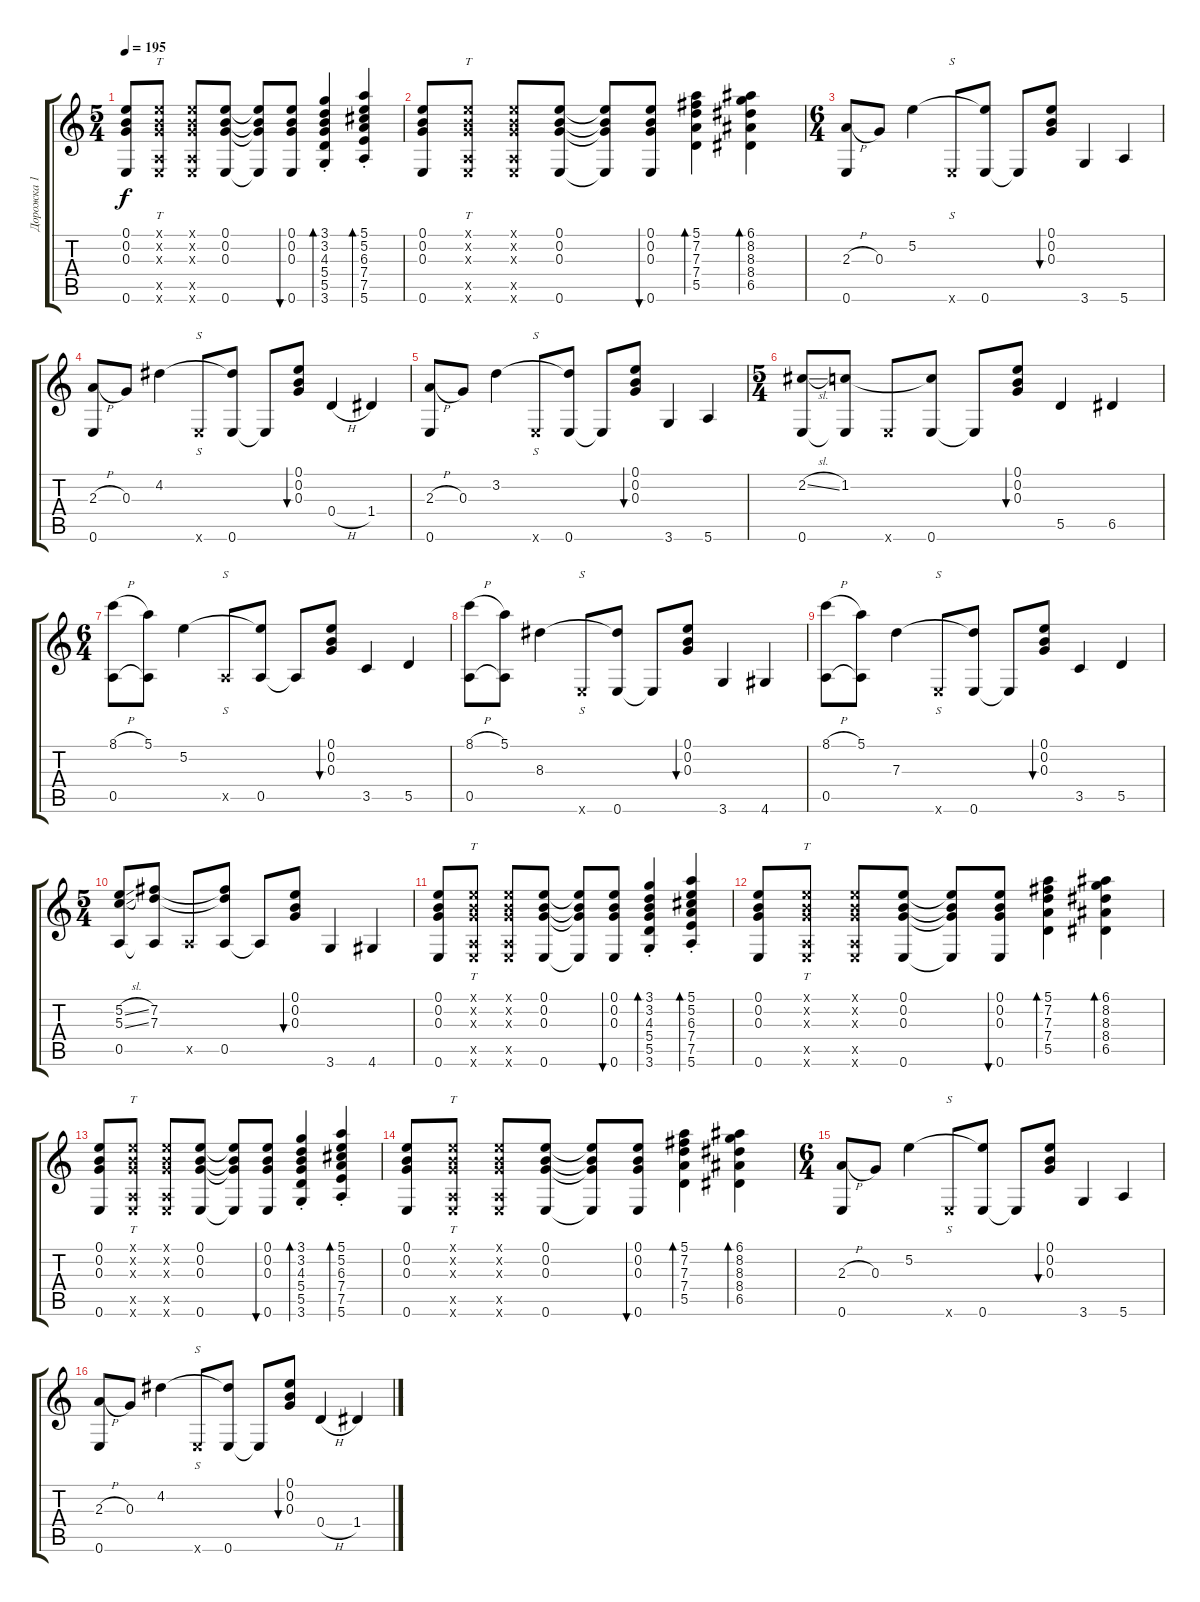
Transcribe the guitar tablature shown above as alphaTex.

\track ("Дорожка 1" "Дорожка 1") {instrument acousticguitarsteel}
\staff {score tabs}
\tuning (E4 B3 G3 D3 A2 E2) {hide}
\ts (5 4)
\tempo 195
\clef g2
\ks c
(0.1 0.2 0.3 0.6).8{dy f} (0.1{x} 0.2{x} 0.3{x} 0.5{x} 0.6{x}).8{tt} (0.1{x} 0.2{x} 0.3{x} 0.5{x} 0.6{x}).8 (0.1 0.2 0.3 0.6).8 (0.1{t} 0.2{t} 0.3{t} 0.6{t}).8 (0.1 0.2 0.3 0.6).8{bu 60} (3.1 3.2 4.3 5.4 5.5 3.6{st}).4{bd 60} (5.1 5.2 6.3 7.4 7.5 5.6{st}).4{bd 60} |
(0.1 0.2 0.3 0.6).8 (0.1{x} 0.2{x} 0.3{x} 0.5{x} 0.6{x}).8{tt} (0.1{x} 0.2{x} 0.3{x} 0.5{x} 0.6{x}).8 (0.1 0.2 0.3 0.6).8 (0.1{t} 0.2{t} 0.3{t} 0.6{t}).8 (0.1 0.2 0.3 0.6).8{bu 60} (5.1 7.2 7.3 7.4 5.5).4{bd 60} (6.1 8.2 8.3 8.4 6.5).4{bd 60} |
\ts (6 4)
(2.3{h} 0.6).8 0.3.8 5.2.4 0.6{x}.8{s} (5.2{t} 0.6).8 0.6{t}.8 (0.1 0.2 0.3).8{bu 60} 3.6.4 5.6.4 |
(2.3{h} 0.6).8 0.3.8 4.2.4 0.6{x}.8{s} (4.2{t} 0.6).8 0.6{t}.8 (0.1 0.2 0.3).8{bu 60} 0.4{h}.4 1.4.4 |
(2.3{h} 0.6).8 0.3.8 3.2.4 0.6{x}.8{s} (3.2{t} 0.6).8 0.6{t}.8 (0.1 0.2 0.3).8{bu 60} 3.6.4 5.6.4 |
\ts (5 4)
(2.2{sl} 0.6).8 (1.2 0.6{t}).8 0.6{x}.8 (1.2{t} 0.6).8 0.6{t}.8 (0.1 0.2 0.3).8{bu 60} 5.5.4 6.5.4 |
\ts (6 4)
(8.1{h} 0.5).8 (5.1 0.5{t}).8 5.2.4 0.5{x}.8{s} (5.2{t} 0.5).8 0.5{t}.8 (0.1 0.2 0.3).8{bu 60} 3.5.4 5.5.4 |
(8.1{h} 0.5).8 (5.1 0.5{t}).8 8.3.4 0.6{x}.8{s} (8.3{t} 0.6).8 0.6{t}.8 (0.1 0.2 0.3).8{bu 60} 3.6.4 4.6.4 |
(8.1{h} 0.5).8 (5.1 0.5{t}).8 7.3.4 0.6{x}.8{s} (7.3{t} 0.6).8 0.6{t}.8 (0.1 0.2 0.3).8{bu 60} 3.5.4 5.5.4 |
\ts (5 4)
(5.2{sl} 5.3{sl} 0.5).8 (7.2 7.3 0.5{t}).8 0.5{x}.8 (7.2{t} 7.3{t} 0.5).8 0.5{t}.8 (0.1 0.2 0.3).8{bu 60} 3.6.4 4.6.4 |
(0.1 0.2 0.3 0.6).8 (0.1{x} 0.2{x} 0.3{x} 0.5{x} 0.6{x}).8{tt} (0.1{x} 0.2{x} 0.3{x} 0.5{x} 0.6{x}).8 (0.1 0.2 0.3 0.6).8 (0.1{t} 0.2{t} 0.3{t} 0.6{t}).8 (0.1 0.2 0.3 0.6).8{bu 60} (3.1 3.2 4.3 5.4 5.5 3.6{st}).4{bd 60} (5.1 5.2 6.3 7.4 7.5 5.6{st}).4{bd 60} |
(0.1 0.2 0.3 0.6).8 (0.1{x} 0.2{x} 0.3{x} 0.5{x} 0.6{x}).8{tt} (0.1{x} 0.2{x} 0.3{x} 0.5{x} 0.6{x}).8 (0.1 0.2 0.3 0.6).8 (0.1{t} 0.2{t} 0.3{t} 0.6{t}).8 (0.1 0.2 0.3 0.6).8{bu 60} (5.1 7.2 7.3 7.4 5.5).4{bd 60} (6.1 8.2 8.3 8.4 6.5).4{bd 60} |
(0.1 0.2 0.3 0.6).8 (0.1{x} 0.2{x} 0.3{x} 0.5{x} 0.6{x}).8{tt} (0.1{x} 0.2{x} 0.3{x} 0.5{x} 0.6{x}).8 (0.1 0.2 0.3 0.6).8 (0.1{t} 0.2{t} 0.3{t} 0.6{t}).8 (0.1 0.2 0.3 0.6).8{bu 60} (3.1 3.2 4.3 5.4 5.5 3.6{st}).4{bd 60} (5.1 5.2 6.3 7.4 7.5 5.6{st}).4{bd 60} |
(0.1 0.2 0.3 0.6).8 (0.1{x} 0.2{x} 0.3{x} 0.5{x} 0.6{x}).8{tt} (0.1{x} 0.2{x} 0.3{x} 0.5{x} 0.6{x}).8 (0.1 0.2 0.3 0.6).8 (0.1{t} 0.2{t} 0.3{t} 0.6{t}).8 (0.1 0.2 0.3 0.6).8{bu 60} (5.1 7.2 7.3 7.4 5.5).4{bd 60} (6.1 8.2 8.3 8.4 6.5).4{bd 60} |
\ts (6 4)
(2.3{h} 0.6).8 0.3.8 5.2.4 0.6{x}.8{s} (5.2{t} 0.6).8 0.6{t}.8 (0.1 0.2 0.3).8{bu 60} 3.6.4 5.6.4 |
(2.3{h} 0.6).8 0.3.8 4.2.4 0.6{x}.8{s} (4.2{t} 0.6).8 0.6{t}.8 (0.1 0.2 0.3).8{bu 60} 0.4{h}.4 1.4.4
